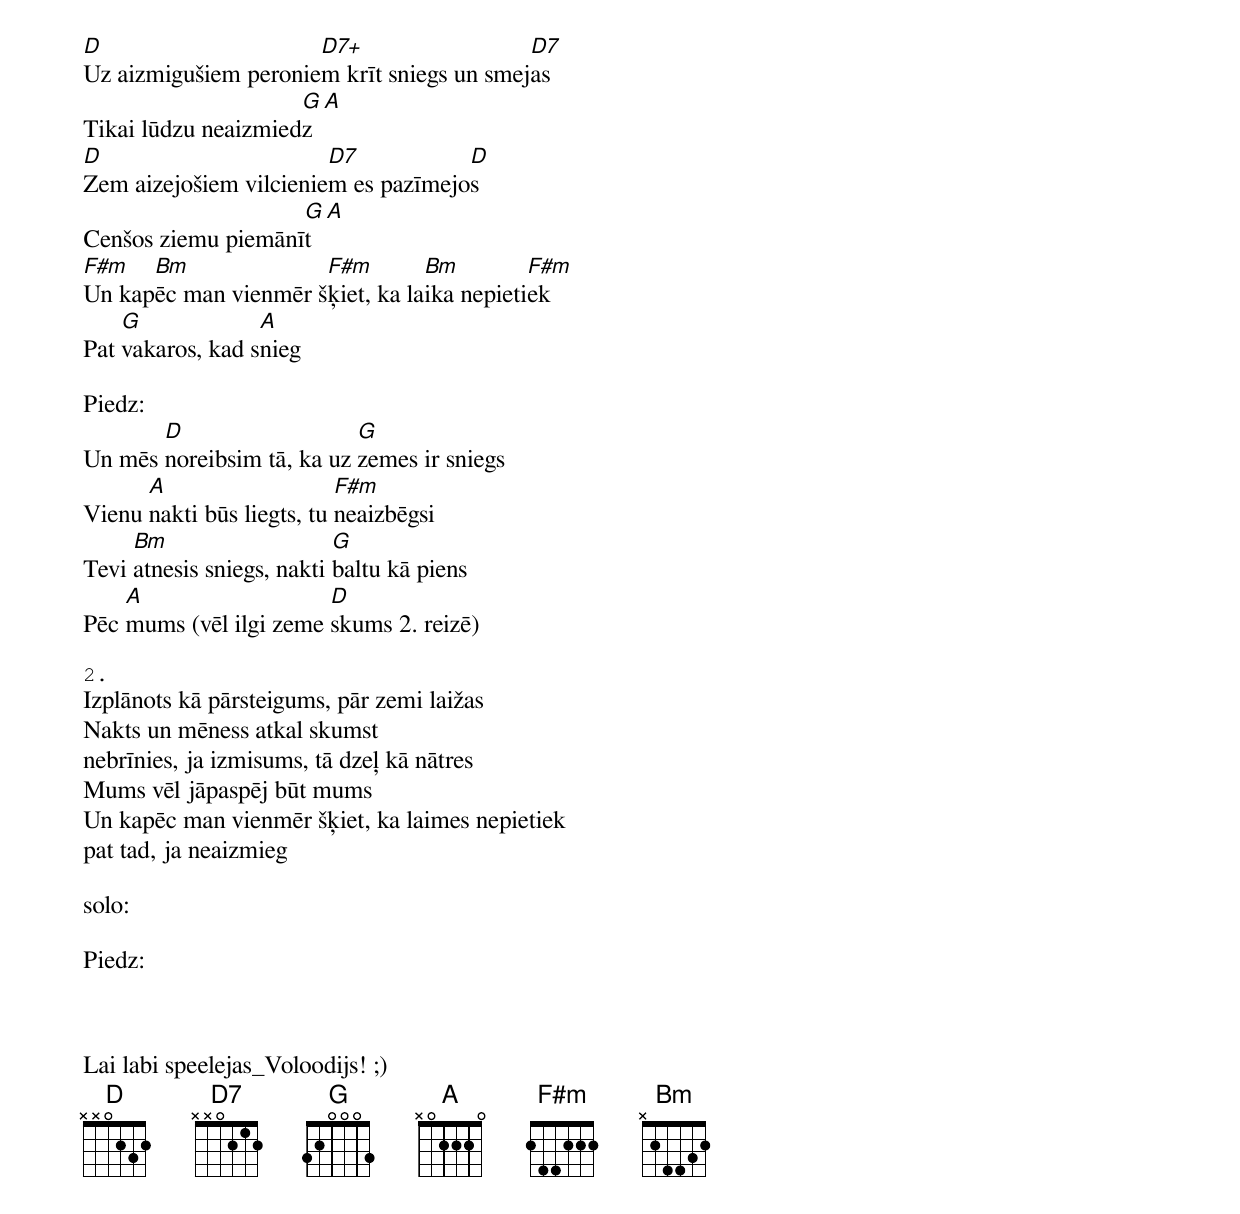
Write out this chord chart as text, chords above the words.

D                     D7+                  D7
Uz aizmigušiem peroniem krīt sniegs un smejas
                     G     A
Tikai lūdzu neaizmiedz
D                       D7           D
Zem aizejošiem vilcieniem es pazīmejos
                    G     A
Cenšos ziemu piemānīt
F#m   Bm              F#m        Bm         F#m
Un kapēc man vienmēr šķiet, ka laika nepietiek
    G             A
Pat vakaros, kad snieg

Piedz:
       D                   G
Un mēs noreibsim tā, ka uz zemes ir sniegs
      A                    F#m
Vienu nakti būs liegts, tu neaizbēgsi
     Bm                    G
Tevi atnesis sniegs, nakti baltu kā piens
    A                   D
Pēc mums (vēl ilgi zeme skums 2. reizē)

2.
Izplānots kā pārsteigums, pār zemi laižas
Nakts un mēness atkal skumst
nebrīnies, ja izmisums, tā dzeļ kā nātres
Mums vēl jāpaspēj būt mums
Un kapēc man vienmēr šķiet, ka laimes nepietiek
pat tad, ja neaizmieg

solo:

Piedz:



Lai labi speelejas_Voloodijs! ;)
